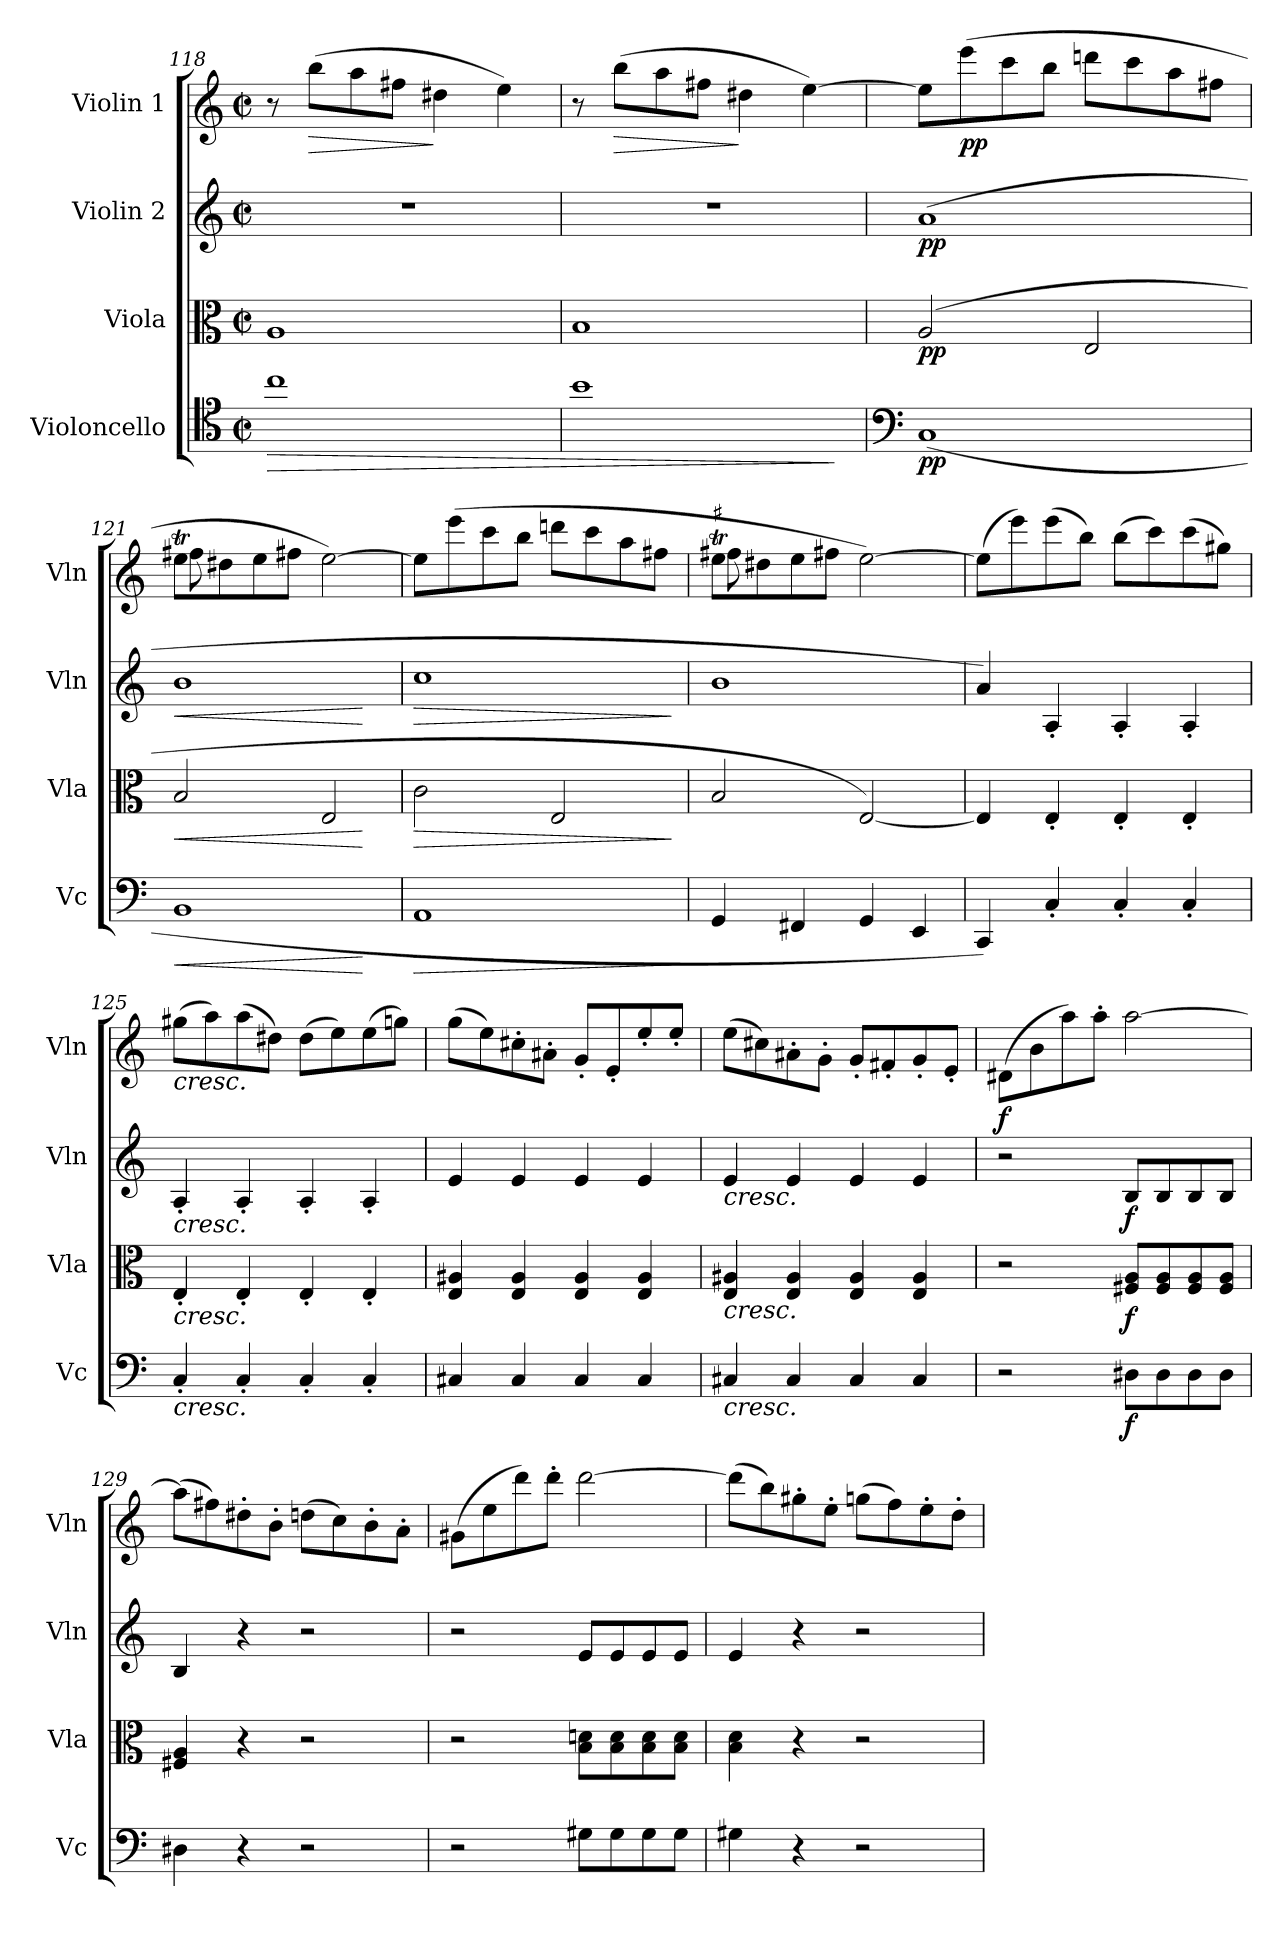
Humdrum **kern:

**kern	**dynam	**kern	**dynam	**kern	**dynam	**kern	**dynam
*part4	*part4	*part3	*part3	*part2	*part2	*part1	*part1
*staff4	*staff4	*staff3	*staff3	*staff2	*staff2	*staff1	*staff1
*I"Violoncello	*	*I"Viola	*	*I"Violin 2	*	*I"Violin 1	*
*I'Vc	*	*I'Vla	*	*I'Vln	*	*I'Vln	*
!!LO:PB:g=z
*clefC4	*	*clefC3	*	*clefG2	*	*clefG2	*
*k[]	*	*k[]	*	*k[]	*	*k[]	*
*M2/2	*	*M2/2	*	*M2/2	*	*M2/2	*
*met(c|)	*	*met(c|)	*	*met(c|)	*	*met(c|)	*
=118	=118	=118	=118	=118	=118	=118	=118
!	!LO:HP:b	!	!	!	!	!	!
1cc	>	1A	.	1r	.	8r	.
!	!	!	!	!	!	!	!LO:HP:b
.	.	.	.	.	.	(8bb\L	>
.	.	.	.	.	.	8aa\	.
.	.	.	.	.	.	8ff#X\J	.
.	.	.	.	.	.	4dd#X\	]
.	.	.	.	.	.	4ee\)	.
=119	=119	=119	=119	=119	=119	=119	=119
1b	.	1B	.	1r	.	8r	.
!	!	!	!	!	!	!	!LO:HP:b
.	.	.	.	.	.	(8bb\L	>
.	.	.	.	.	.	8aa\	.
.	.	.	.	.	.	8ff#X\J	.
.	.	.	.	.	.	4dd#X\	]
.	.	.	.	.	.	[4ee\)	.
.	]	.	.	.	.	.	.
=120	=120	=120	=120	=120	=120	=120	=120
*clefF4	*	*	*	*	*	*	*
!	!LO:DY:b	!	!LO:DY:b	!	!LO:DY:b	!	!
(>1C	pp	(>2A/	pp	(1a	pp	8ee\L]	.
!	!	!	!	!	!	!	!LO:DY:b
.	.	.	.	.	.	(8eee\	pp
.	.	.	.	.	.	8ccc\	.
.	.	.	.	.	.	8bb\J	.
.	.	2E/	.	.	.	8dddn\L	.
.	.	.	.	.	.	8ccc\	.
.	.	.	.	.	.	8aa\	.
.	.	.	.	.	.	8ff#X\J	.
=121	=121	=121	=121	=121	=121	=121	=121
!	!	!	!	!	!	!LO:TX:a:t=♯	!
!	!LO:HP:b	!	!LO:HP:b	!	!LO:HP:b	!	!
*	*	*	*	*	*	*^	*
1BB	<	2B/	<	1b	<	8eet\L	8ff#X	.
.	.	.	.	.	.	8dd#X\	8ryy	.
.	.	.	.	.	.	8ee\	2.ryy	.
.	.	.	.	.	.	8ff#X\J	.	.
.	.	2E/	.	.	.	[2ee\)	.	.
*	*	*	*	*	*	*v	*v	*
.	[	.	[	.	[	.	.
=122	=122	=122	=122	=122	=122	=122	=122
!	!LO:HP:b	!	!LO:HP:b	!	!LO:HP:b	!	!
1AA	>	2c\	>	1cc	>	8ee\L]	.
.	.	.	.	.	.	(8eee\	.
.	.	.	.	.	.	8ccc\	.
.	.	.	.	.	.	8bb\J	.
.	.	2E/	.	.	.	8dddn\L	.
.	.	.	.	.	.	8ccc\	.
.	.	.	.	.	.	8aa\	.
.	.	.	.	.	.	8ff#X\J	.
.	]	.	]	.	]	.	.
=123	=123	=123	=123	=123	=123	=123	=123
*	*	*	*	*	*	*^	*
!	!	!	!	!	!	!LO:TX:a:t=♯	!	!
4GG/	.	2B/	.	1b	.	8eet\L	8ff#X	.
.	.	.	.	.	.	8dd#X\	8ryy	.
4FF#X/	.	.	.	.	.	8ee\	2.ryy	.
.	.	.	.	.	.	8ff#X\J	.	.
4GG/	.	[2E/)	.	.	.	[2ee\)	.	.
4EE/	.	.	.	.	.	.	.	.
*	*	*	*	*	*	*v	*v	*
=124	=124	=124	=124	=124	=124	=124	=124
4CC/)	.	4E/]	.	4a/)	.	(8ee\L]	.
.	.	.	.	.	.	8eee\)	.
4C'/	.	4E'/	.	4A'/	.	(8eee\	.
.	.	.	.	.	.	8bb\J)	.
4C'/	.	4E'/	.	4A'/	.	(8bb\L	.
.	.	.	.	.	.	8ccc\)	.
4C'/	.	4E'/	.	4A'/	.	(8ccc\	.
.	.	.	.	.	.	8gg#X\J)	.
!!LO:LB:g=z
=125	=125	=125	=125	=125	=125	=125	=125
!	!	!	!	!	!	!LO:TX:b:i:t=cresc.	!
!	!	!	!	!LO:TX:b:i:t=cresc.	!	!	!
!	!	!LO:TX:b:i:t=cresc.	!	!	!	!	!
!LO:TX:b:i:t=cresc.	!	!	!	!	!	!	!
4C'/	.	4E'/	.	4A'/	.	(8gg#X\L	.
.	.	.	.	.	.	8aa\)	.
4C'/	.	4E'/	.	4A'/	.	(8aa\	.
.	.	.	.	.	.	8dd#X\J)	.
4C'/	.	4E'/	.	4A'/	.	(8dd#\L	.
.	.	.	.	.	.	8ee\)	.
4C'/	.	4E'/	.	4A'/	.	(8ee\	.
.	.	.	.	.	.	8ggn\J)	.
!!LO:PB:g=z
=126	=126	=126	=126	=126	=126	=126	=126
4C#X/	.	4E/ 4A#X/	.	4e/	.	(8gg\L	.
.	.	.	.	.	.	8ee\)	.
4C#/	.	4E/ 4A#/	.	4e/	.	8cc#X'\	.
.	.	.	.	.	.	8a#X'\J	.
4C#/	.	4E/ 4A#/	.	4e/	.	8g'/L	.
.	.	.	.	.	.	8e'/	.
4C#/	.	4E/ 4A#/	.	4e/	.	8ee'/	.
.	.	.	.	.	.	8ee'/J	.
=127	=127	=127	=127	=127	=127	=127	=127
!	!	!	!	!LO:TX:b:i:t=cresc.	!	!	!
!	!	!LO:TX:b:i:t=cresc.	!	!	!	!	!
!LO:TX:b:i:t=cresc.	!	!	!	!	!	!	!
4C#X/	.	4E/ 4A#X/	.	4e/	.	(8ee\L	.
.	.	.	.	.	.	8cc#X\)	.
4C#/	.	4E/ 4A#/	.	4e/	.	8a#X'\	.
.	.	.	.	.	.	8g'\J	.
4C#/	.	4E/ 4A#/	.	4e/	.	8g'/L	.
.	.	.	.	.	.	8f#X'/	.
4C#/	.	4E/ 4A#/	.	4e/	.	8g'/	.
.	.	.	.	.	.	8e'/J	.
=128	=128	=128	=128	=128	=128	=128	=128
!	!	!	!	!	!	!	!LO:DY:b
2r	.	2r	.	2r	.	(8d#X\L	f
.	.	.	.	.	.	8b\	.
.	.	.	.	.	.	8aa\)	.
.	.	.	.	.	.	8aa'\J	.
!	!LO:DY:b	!	!LO:DY:b	!	!LO:DY:b	!	!
8D#X\L	f	8F#X/ 8A/L	f	8B/L	f	[2aa\	.
8D#\	.	8F#/ 8A/	.	8B/	.	.	.
8D#\	.	8F#/ 8A/	.	8B/	.	.	.
8D#\J	.	8F#/ 8A/J	.	8B/J	.	.	.
=129	=129	=129	=129	=129	=129	=129	=129
4D#X\	.	4F#X/ 4A/	.	4B/	.	(8aa\L]	.
.	.	.	.	.	.	8ff#X\)	.
4r	.	4r	.	4r	.	8dd#X'\	.
.	.	.	.	.	.	8b'\J	.
2r	.	2r	.	2r	.	(8ddn\L	.
.	.	.	.	.	.	8cc\)	.
.	.	.	.	.	.	8b'\	.
.	.	.	.	.	.	8a'\J	.
=130	=130	=130	=130	=130	=130	=130	=130
2r	.	2r	.	2r	.	(8g#X\L	.
.	.	.	.	.	.	8ee\	.
.	.	.	.	.	.	8ddd\)	.
.	.	.	.	.	.	8ddd'\J	.
8G#X\L	.	8B\ 8dn\L	.	8e/L	.	[2ddd\	.
8G#\	.	8B\ 8d\	.	8e/	.	.	.
8G#\	.	8B\ 8d\	.	8e/	.	.	.
8G#\J	.	8B\ 8d\J	.	8e/J	.	.	.
=131	=131	=131	=131	=131	=131	=131	=131
4G#X\	.	4B\ 4d\	.	4e/	.	(8ddd\L]	.
.	.	.	.	.	.	8bb\)	.
4r	.	4r	.	4r	.	8gg#X'\	.
.	.	.	.	.	.	8ee'\J	.
2r	.	2r	.	2r	.	(8ggn\L	.
.	.	.	.	.	.	8ff\)	.
.	.	.	.	.	.	8ee'\	.
.	.	.	.	.	.	8dd'\J	.
=	=	=	=	=	=	=	=
*-	*-	*-	*-	*-	*-	*-	*-
